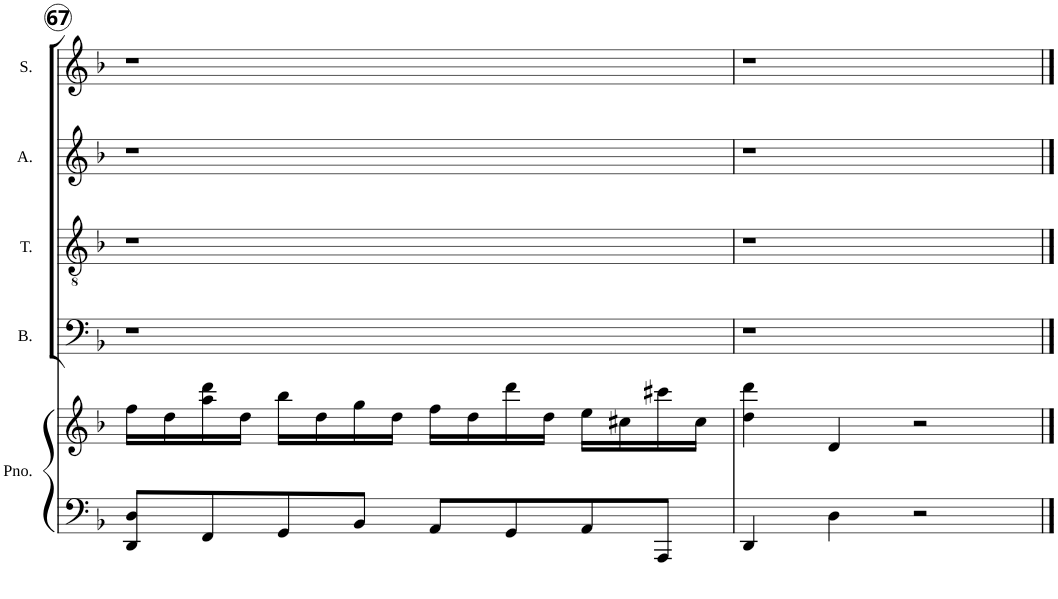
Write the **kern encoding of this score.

**kern	**kern	**kern	**kern	**kern	**kern
*part5	*part5	*part4	*part3	*part2	*part1
*staff6	*staff5	*staff4	*staff3	*staff2	*staff1
*I"Piano	*	*I"Bass	*I"Tenor	*I"Alto	*I"Soprano
*I'Pno.	*	*I'B.	*I'T.	*I'A.	*I'S.
!!LO:PB:g=z
*clefF4	*clefG2	*clefF4	*clefGv2	*clefG2	*clefG2
*k[b-]	*k[b-]	*k[b-]	*k[b-]	*k[b-]	*k[b-]
*F:	*F:	*F:	*F:	*F:	*F:
*M4/4	*M4/4	*M4/4	*M4/4	*M4/4	*M4/4
*met(c)	*met(c)	*met(c)	*met(c)	*met(c)	*met(c)
=67	=67	=67	=67	=67	=67
8DD/ 8D/L	16ff\LL	1r	1r	1r	1r
.	16dd\	.	.	.	.
8FF/	16aa\ 16ddd\	.	.	.	.
.	16dd\JJ	.	.	.	.
8GG/	16bb-\LL	.	.	.	.
.	16dd\	.	.	.	.
8BB-/J	16gg\	.	.	.	.
.	16dd\JJ	.	.	.	.
8AA/L	16ff\LL	.	.	.	.
.	16dd\	.	.	.	.
8GG/	16ddd\	.	.	.	.
.	16dd\JJ	.	.	.	.
8AA/	16ee\LL	.	.	.	.
.	16cc#X\	.	.	.	.
8AAA/J	16ccc#X\	.	.	.	.
.	16cc#\JJ	.	.	.	.
=68	=68	=68	=68	=68	=68
4DD/	4dd\ 4ddd\	1r	1r	1r	1r
4D\	4d/	.	.	.	.
2r	2r	.	.	.	.
==	==	==	==	==	==
*-	*-	*-	*-	*-	*-
